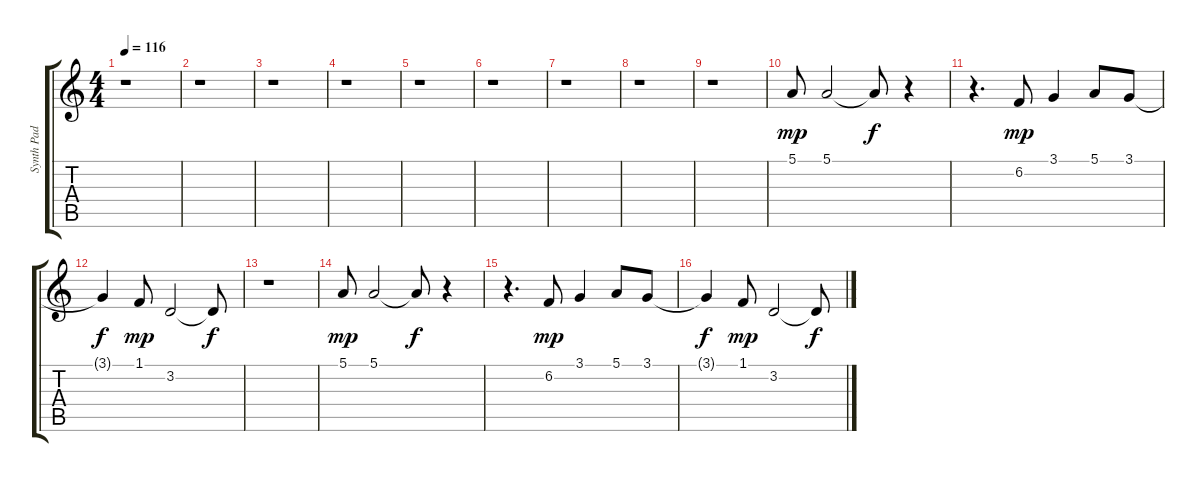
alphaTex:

\track ("Synth Pad (Choir)   " "Synth Pad ") {instrument pad4choir}
\staff {score tabs}
\tuning (E4 B3 G3 D3 A2 E2) {hide}
\ts (4 4)
\tempo 116
\clef g2
\ks c
r.1{dy f} |
r.1 |
r.1 |
r.1 |
r.1 |
r.1 |
r.1 |
r.1 |
r.1 |
5.1.8{dy mp} 5.1.2 5.1{t}.8{dy f} r.4 |
r.4{d} 6.2.8{dy mp} 3.1.4 5.1.8 3.1.8 |
3.1{t}.4{dy f} 1.1.8{dy mp} 3.2.2 3.2{t}.8{dy f} |
r.1 |
5.1.8{dy mp} 5.1.2 5.1{t}.8{dy f} r.4 |
r.4{d} 6.2.8{dy mp} 3.1.4 5.1.8 3.1.8 |
3.1{t}.4{dy f} 1.1.8{dy mp} 3.2.2 3.2{t}.8{dy f}
